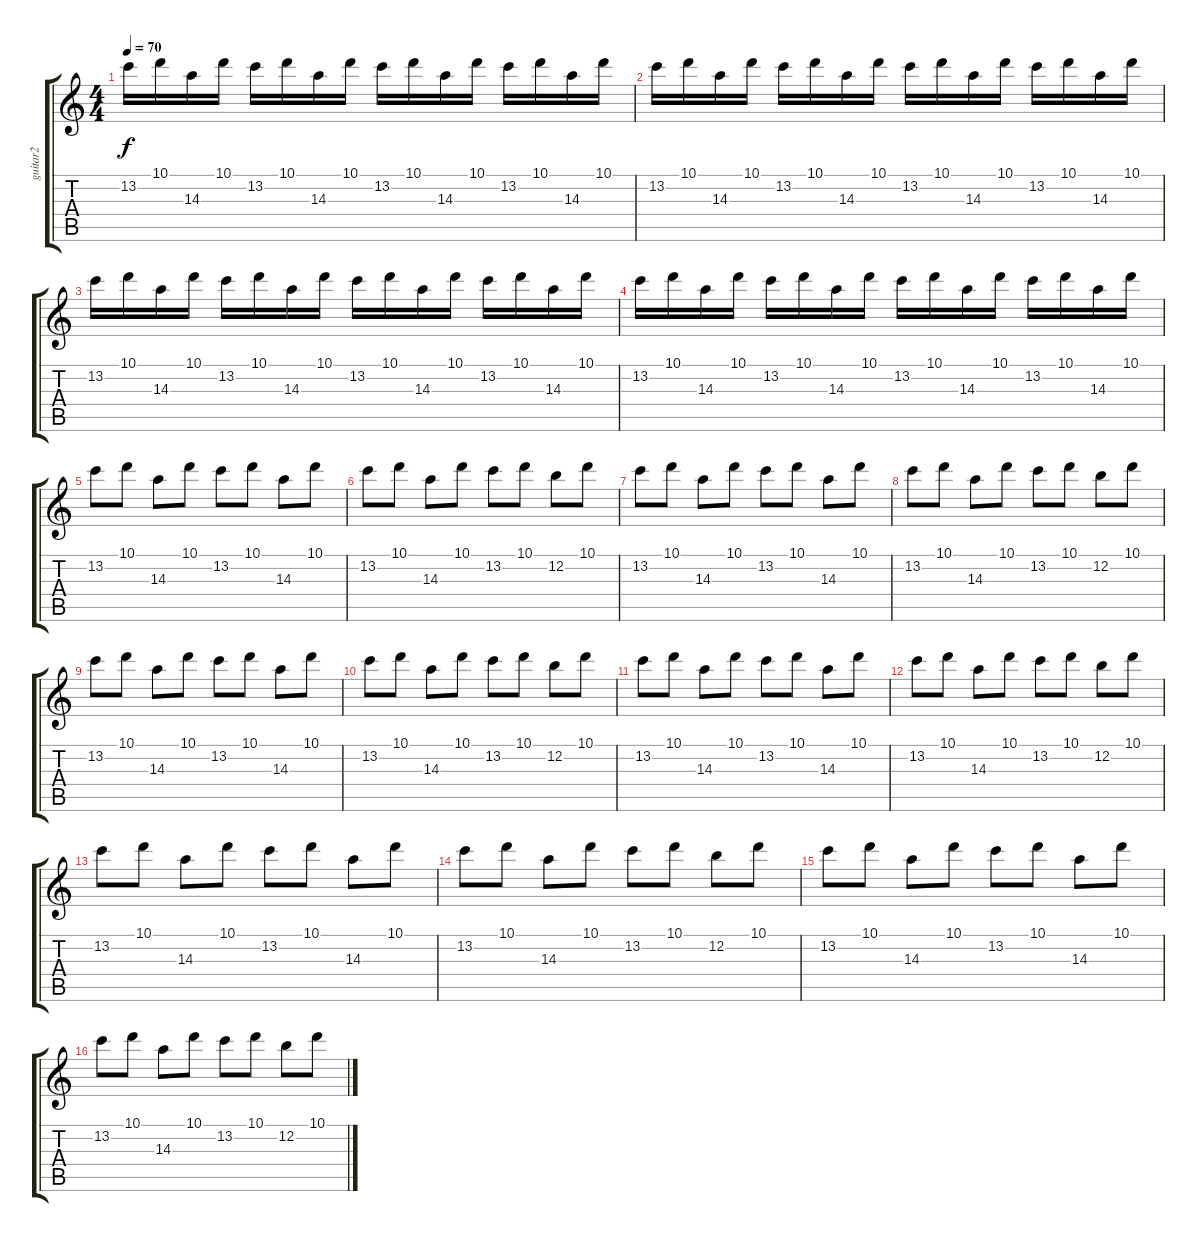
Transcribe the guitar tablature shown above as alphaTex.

\track ("guitar2" "guitar2") {instrument acousticguitarnylon}
\staff {score tabs}
\tuning (E4 B3 G3 D3 A2 E2) {hide}
\ts (4 4)
\tempo 70
\clef g2
\ks c
13.2.16{dy f} 10.1.16 14.3.16 10.1.16 13.2.16 10.1.16 14.3.16 10.1.16 13.2.16 10.1.16 14.3.16 10.1.16 13.2.16 10.1.16 14.3.16 10.1.16 |
13.2.16 10.1.16 14.3.16 10.1.16 13.2.16 10.1.16 14.3.16 10.1.16 13.2.16 10.1.16 14.3.16 10.1.16 13.2.16 10.1.16 14.3.16 10.1.16 |
13.2.16 10.1.16 14.3.16 10.1.16 13.2.16 10.1.16 14.3.16 10.1.16 13.2.16 10.1.16 14.3.16 10.1.16 13.2.16 10.1.16 14.3.16 10.1.16 |
13.2.16 10.1.16 14.3.16 10.1.16 13.2.16 10.1.16 14.3.16 10.1.16 13.2.16 10.1.16 14.3.16 10.1.16 13.2.16 10.1.16 14.3.16 10.1.16 |
13.2.8 10.1.8 14.3.8 10.1.8 13.2.8 10.1.8 14.3.8 10.1.8 |
13.2.8 10.1.8 14.3.8 10.1.8 13.2.8 10.1.8 12.2.8 10.1.8 |
13.2.8 10.1.8 14.3.8 10.1.8 13.2.8 10.1.8 14.3.8 10.1.8 |
13.2.8 10.1.8 14.3.8 10.1.8 13.2.8 10.1.8 12.2.8 10.1.8 |
13.2.8 10.1.8 14.3.8 10.1.8 13.2.8 10.1.8 14.3.8 10.1.8 |
13.2.8 10.1.8 14.3.8 10.1.8 13.2.8 10.1.8 12.2.8 10.1.8 |
13.2.8 10.1.8 14.3.8 10.1.8 13.2.8 10.1.8 14.3.8 10.1.8 |
13.2.8 10.1.8 14.3.8 10.1.8 13.2.8 10.1.8 12.2.8 10.1.8 |
13.2.8 10.1.8 14.3.8 10.1.8 13.2.8 10.1.8 14.3.8 10.1.8 |
13.2.8 10.1.8 14.3.8 10.1.8 13.2.8 10.1.8 12.2.8 10.1.8 |
13.2.8 10.1.8 14.3.8 10.1.8 13.2.8 10.1.8 14.3.8 10.1.8 |
13.2.8 10.1.8 14.3.8 10.1.8 13.2.8 10.1.8 12.2.8 10.1.8
